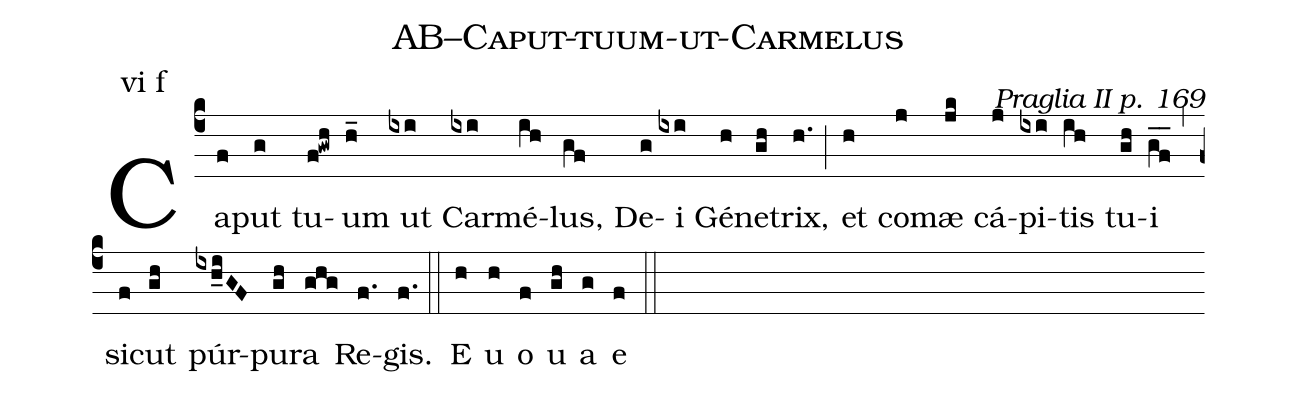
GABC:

name: AB--Caput-tuum-ut-Carmelus;
commentary: Praglia II p. 169;
annotation: vi f;
%%
(c4) Ca(f)put(g) tu(f!gwh)um(h_) ut(ixi) Car(ixi)mé(ih)lus,(gf) De(g)i(ixi) Gé(h)ne(gh)trix,(h.) (;) et(h) co(j)mæ(jk) cá(j)pi(ixi)tis(ih) tu(gh)i(gf__) (,) si(f)cut(gh) púr(ixh_iGF)pu(gh)ra(ghg) Re(f.)gis.(f.) (::) E(h) u(h) o(f) u(gh) a(g) e(f) (::)
